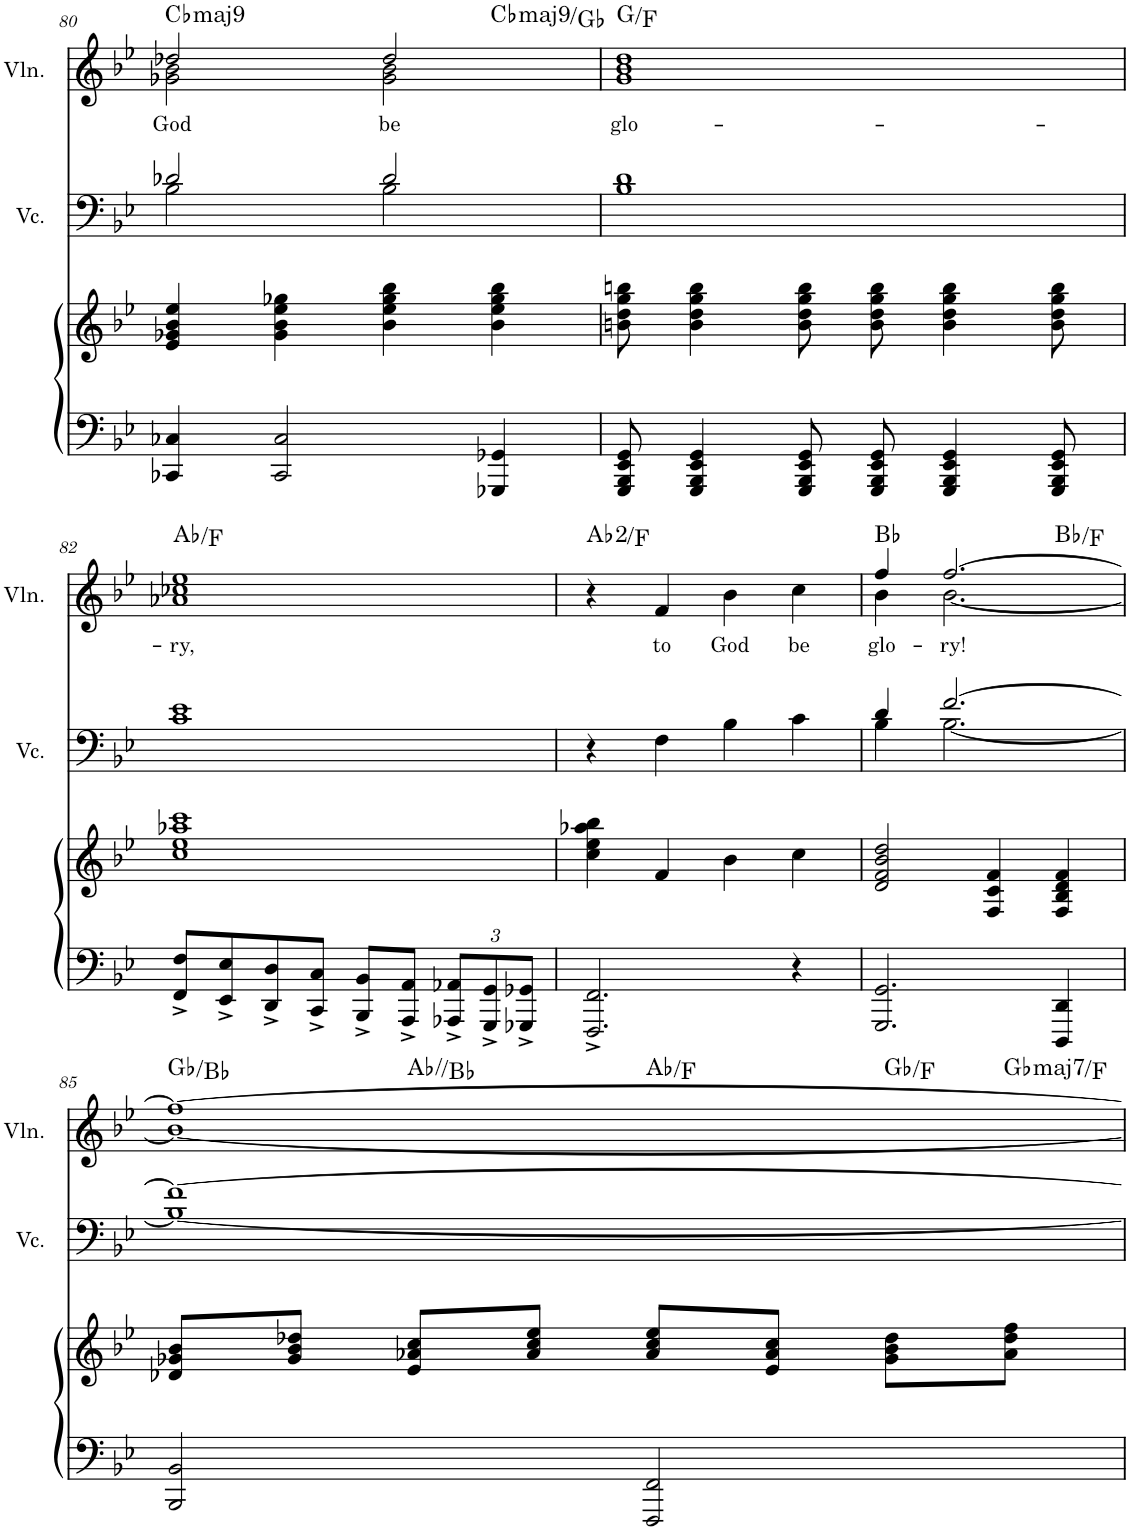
**kern	**kern	**kern	**kern	**text	**harte
*part3	*part3	*part2	*part1	*part1	*part1
*staff4	*staff3	*staff2	*staff1	*staff1	*
*I"Piano	*	*I"Violoncello	*I"Violin	*	*
*I'Pno	*	*I'Vc.	*I'Vln.	*	*
!!LO:PB:g=z
*clefF4	*clefG2	*clefF4	*clefG2	*	*
*k[b-e-]	*k[b-e-]	*k[b-e-]	*k[b-e-]	*	*
*M4/4	*M4/4	*M4/4	*M4/4	*	*
=80	=80	=80	=80	=80	=80
*	*	*^	*	*	*
!	!	!	!	!	!LO:LY:b	!LO:H:kt=maj9
*	*	*	*	*^	*	*
*	*	*	*	*	*^	*	*
4CC-X/ 4C-X/	4e-/ 4g-X/ 4b-/ 4ee-/	2d-X/	2B-\	2dd-X/	2g-X\ 2b-\	2.ryy	God	Cb:maj9
2CC-/ 2C-/	4g-\ 4b-\ 4ee-\ 4gg-X\	.	.	.	.	.	.	.
!	!	!	!	!	!	!	!LO:LY:b	!
.	4b-\ 4ee-\ 4gg-\ 4bb-\	2d-/	2B-\	2dd-/	2g-\ 2b-\	.	be	.
!	!	!	!	!	!	!	!	!LO:H:kt=maj9
4GGG-X/ 4GG-X/	4b-\ 4ee-\ 4gg-\ 4bb-\	.	.	.	.	4ryy	.	Cb:maj9/5
=81	=81	=81	=81	=81	=81	=81	=81	=81
!	!	!	!	!	!	!	!LO:LY:b	!
*	*	*	*	*	*v	*v	*	*
8GGG/ 8BBB-/ 8EE-/ 8GG/	8bn\ 8dd\ 8gg\ 8bbn\	1d	1B-	1dd	1g 1b-	glo-	G:maj/b7
4GGG/ 4BBB-/ 4EE-/ 4GG/	4b\ 4dd\ 4gg\ 4bb\	.	.	.	.	.	.
8GGG/ 8BBB-/ 8EE-/ 8GG/	8b\ 8dd\ 8gg\ 8bb\	.	.	.	.	.	.
8GGG/ 8BBB-/ 8EE-/ 8GG/	8b\ 8dd\ 8gg\ 8bb\	.	.	.	.	.	.
4GGG/ 4BBB-/ 4EE-/ 4GG/	4b\ 4dd\ 4gg\ 4bb\	.	.	.	.	.	.
8GGG/ 8BBB-/ 8EE-/ 8GG/	8b\ 8dd\ 8gg\ 8bb\	.	.	.	.	.	.
!!LO:LB:g=z	!!
=82	=82	=82	=82	=82	=82	=82	=82
!	!	!	!	!	!	!LO:LY:b	!
8FF/^ 8F/^L	1cc 1ee- 1aa-X 1ccc	1e-	1c	1ee-	1a-X 1cc-X	-ry,	Ab:maj/6
8EE-/^ 8E-/^	.	.	.	.	.	.	.
8DD/^ 8D/^	.	.	.	.	.	.	.
8CC/^ 8C/^J	.	.	.	.	.	.	.
8BBB-/^ 8BB-/^L	.	.	.	.	.	.	.
8AAA/^ 8AA/^J	.	.	.	.	.	.	.
*Xbrackettup	*	*	*	*	*	*	*
12AAA-X/^ 12AA-X/^L	.	.	.	.	.	.	.
12GGG/^ 12GG/^	.	.	.	.	.	.	.
12GGG-X/^ 12GG-X/^J	.	.	.	.	.	.	.
*	*	*v	*v	*	*	*	*
*	*	*	*v	*v	*	*
=83	=83	=83	=83	=83	=83
2.FFF/^ 2.FF/^	4cc\ 4ee-\ 4aa-X\ 4bb-\	4r	4r	.	Ab:maj(2)/6
!	!	!	!	!LO:LY:b	!
.	4f/	4F\	4f/	to	.
!	!	!	!	!LO:LY:b	!
.	4b-\	4B-\	4b-\	God	.
!	!	!	!	!LO:LY:b	!
4r	4cc\	4c\	4cc\	be	.
=84	=84	=84	=84	=84	=84
*	*	*^	*	*	*
!	!	!	!	!	!LO:LY:b	!
*	*	*	*	*^	*	*
*	*	*	*	*	*^	*	*
2.GGG/ 2.GG/	2d/ 2f/ 2b-/ 2dd/	4d/	4B-\	4ff/	4b-\	2.ryy	glo-	Bb:maj
!	!	!	!	!	!	!	!LO:LY:b	!
.	.	[2.f/	[2.B-\	[2.ff/	[2.b-\	.	-ry!	.
.	4F/ 4c/ 4f/	.	.	.	.	.	.	.
4DDD/ 4DD/	4F/ 4B-/ 4d/ 4f/	.	.	.	.	4ryy	.	Bb:maj/5
!!LO:LB:g=z
=85	=85	=85	=85	=85	=85	=85	=85	=85
*	*	*	*	*^	*^	*^	*	*
2BBB-/ 2BB-/	8d-X/ 8g-X/ 8b-/L	1f_	1B-_	1ff_	1b-_	4ryy	2ryy	2.ryy	2..ryy	.	Gb:maj/3
.	8g-/ 8b-/ 8dd-X/J	.	.	.	.	.	.	.	.	.	.
.	8e-/ 8a-X/ 8cc/L	.	.	.	.	2.ryy	.	.	.	.	Ab:maj/2
.	8a-/ 8cc/ 8ee-/J	.	.	.	.	.	.	.	.	.	.
2FFF/ 2FF/	8a-/ 8cc/ 8ee-/L	.	.	.	.	.	2ryy	.	.	.	Ab:maj/6
.	8e-/ 8a-/ 8cc/J	.	.	.	.	.	.	.	.	.	.
.	8g-\ 8b-\ 8dd-\L	.	.	.	.	.	.	4ryy	.	.	Gb:maj/7
!	!	!	!	!	!	!	!	!	!	!	!LO:H:kt=maj7
.	8a-\ 8dd-\ 8ff\J	.	.	.	.	.	.	.	8ryy	.	Gb:maj7/7
*	*	*v	*v	*	*	*	*	*	*	*	*
*	*	*	*v	*v	*v	*v	*v	*v	*	*
=	=	=	=	=	=
*-	*-	*-	*-	*-	*-
